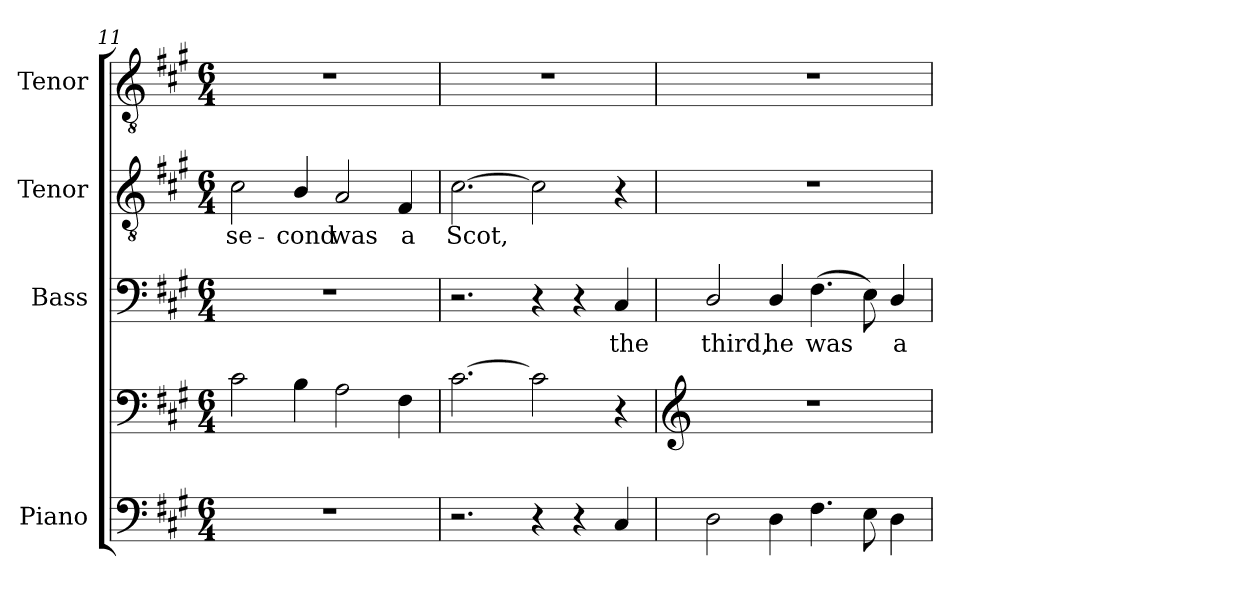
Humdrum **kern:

**kern	**kern	**kern	**text	**kern	**text	**kern
*part4	*part4	*part3	*part3	*part2	*part2	*part1
*staff5	*staff4	*staff3	*staff3	*staff2	*staff2	*staff1
*I"Piano	*	*I"Bass	*	*I"Tenor	*	*I"Tenor
*I'Pno.	*	*I'B.	*	*I'T.	*	*I'T.
*clefF4	*clefF4	*clefF4	*	*clefGv2	*	*clefGv2
*	*	*	*	*ITrd7c12	*	*ITrd7c12
*k[f#c#g#]	*k[f#c#g#]	*k[f#c#g#]	*	*k[f#c#g#]	*	*k[f#c#g#]
*A:	*A:	*A:	*	*A:	*	*A:
*M6/4	*M6/4	*M6/4	*	*M6/4	*	*M6/4
=11	=11	=11	=11	=11	=11	=11
!LO:N:vis=1	!	!LO:N:vis=1	!	!	!	!
!	!	!	!	!	!LO:LY:b:color=#000000	!LO:N:vis=1
1.r	2c#i\	1.r	.	2C#i\	se-	1.r
!	!	!	!	!	!LO:LY:b:color=#000000	!
.	4Bi\	.	.	4BBi/	-cond	.
!	!	!	!	!	!LO:LY:b:color=#000000	!
.	2Ai\	.	.	2AAi/	was	.
!	!	!	!	!	!LO:LY:b:color=#000000	!
.	4F#i\	.	.	4FF#i/	a	.
!!LO:LB:g=z
=12	=12	=12	=12	=12	=12	=12
!	!	!	!	!	!LO:LY:b:color=#000000	!LO:N:vis=1
2.r	[2.c#i\	2.r	.	[2.C#i\	Scot,	1.r
4r	2c#i\]	4r	.	2C#i\]	.	.
4r	.	4r	.	.	.	.
!	!	!	!LO:LY:b:color=#000000	!	!	!
4C#i/	4r	4C#i/	the	4r	.	.
=13	=13	=13	=13	=13	=13	=13
*	*clefG2	*	*	*	*	*
!	!LO:N:vis=1	!	!	!	!	!
!	!	!	!LO:LY:b:color=#000000	!LO:N:vis=1	!	!LO:N:vis=1
2Di\	1.r	2Di/	third,	1.r	.	1.r
!	!	!	!LO:LY:b:color=#000000	!	!	!
4Di\	.	4Di/	he	.	.	.
!	!	!	!LO:LY:b:color=#000000	!	!	!
4.F#i\	.	(4.F#i\	was	.	.	.
8Ei\	.	8Ei\)	.	.	.	.
!	!	!	!LO:LY:b:color=#000000	!	!	!
4Di\	.	4Di/	a	.	.	.
=	=	=	=	=	=	=
*-	*-	*-	*-	*-	*-	*-
